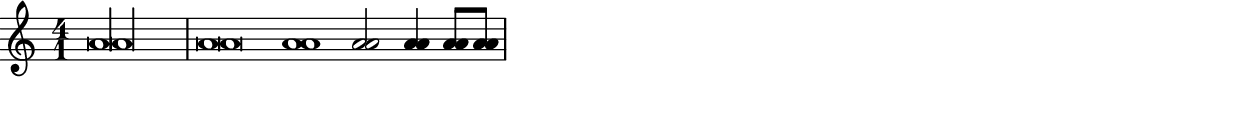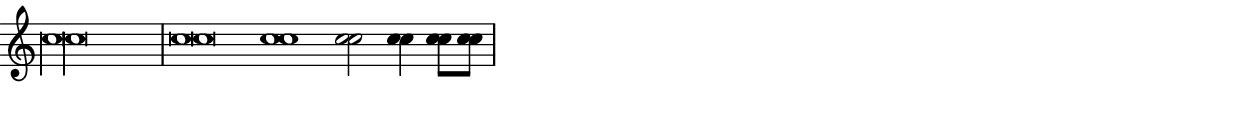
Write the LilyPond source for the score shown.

%% Generated by lilypond-book.py
%% Options: [exampleindent=10.16\mm,indent=0\mm,line-width=160\mm]
\include "lilypond-book-preamble.ly"


% ****************************************************************
% Start cut-&-pastable-section
% ****************************************************************



\paper {
  indent = 0\mm
  line-width = 160\mm
  % offset the left padding, also add 1mm as lilypond creates cropped
  % images with a little space on the right
  line-width = #(- line-width (* mm  3.000000) (* mm 1))
}

\layout {
  
}





% ****************************************************************
% ly snippet:
% ****************************************************************
\sourcefilename "/home/gub/NewGub/gub/target/linux-x86/src/lilypond-git.sv.gnu.org--lilypond.git-release-unstable/input/regression/monochords.ly"
\sourcefileline 0
\version "2.19.21"

\header { texidoc = "
Whole notes in a monochord must be properly offset so that the heads just
touch each other.  On the other hand, a stem should touch both notes.
" }

\relative {
  \time 4/1
  <a' a>\longa \breve 1 2 4 8 8 \break
  <c c>\longa \breve 1 2 4 8 8
}

\paper {
  ragged-right = ##t
}



% ****************************************************************
% end ly snippet
% ****************************************************************
